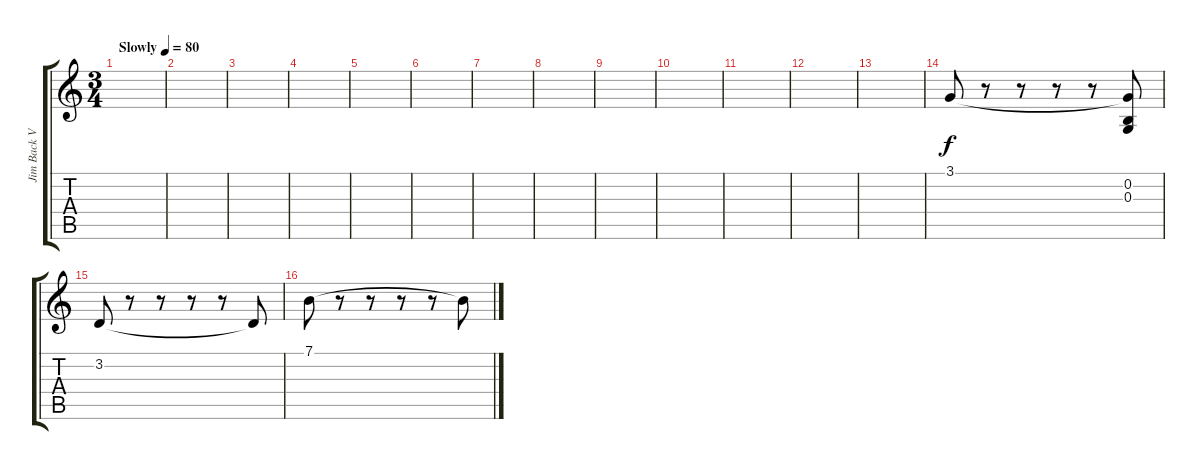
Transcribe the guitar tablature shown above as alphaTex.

\track ("Jim Back Vocals" "Jim Back V") {instrument sopranosax}
\staff {score tabs}
\tuning (E4 B3 G3 D3 A2 E2) {hide}
\ts (3 4)
\tempo (80 "Slowly")
\clef g2
\ks c
|
|
|
|
|
|
|
|
|
|
|
|
|
3.1.8 r.8 r.8 r.8 r.8 (3.1{t} 0.2 0.3).8 |
3.2.8 r.8 r.8 r.8 r.8 3.2{t}.8 |
7.1.8 r.8 r.8 r.8 r.8 7.1{t}.8
